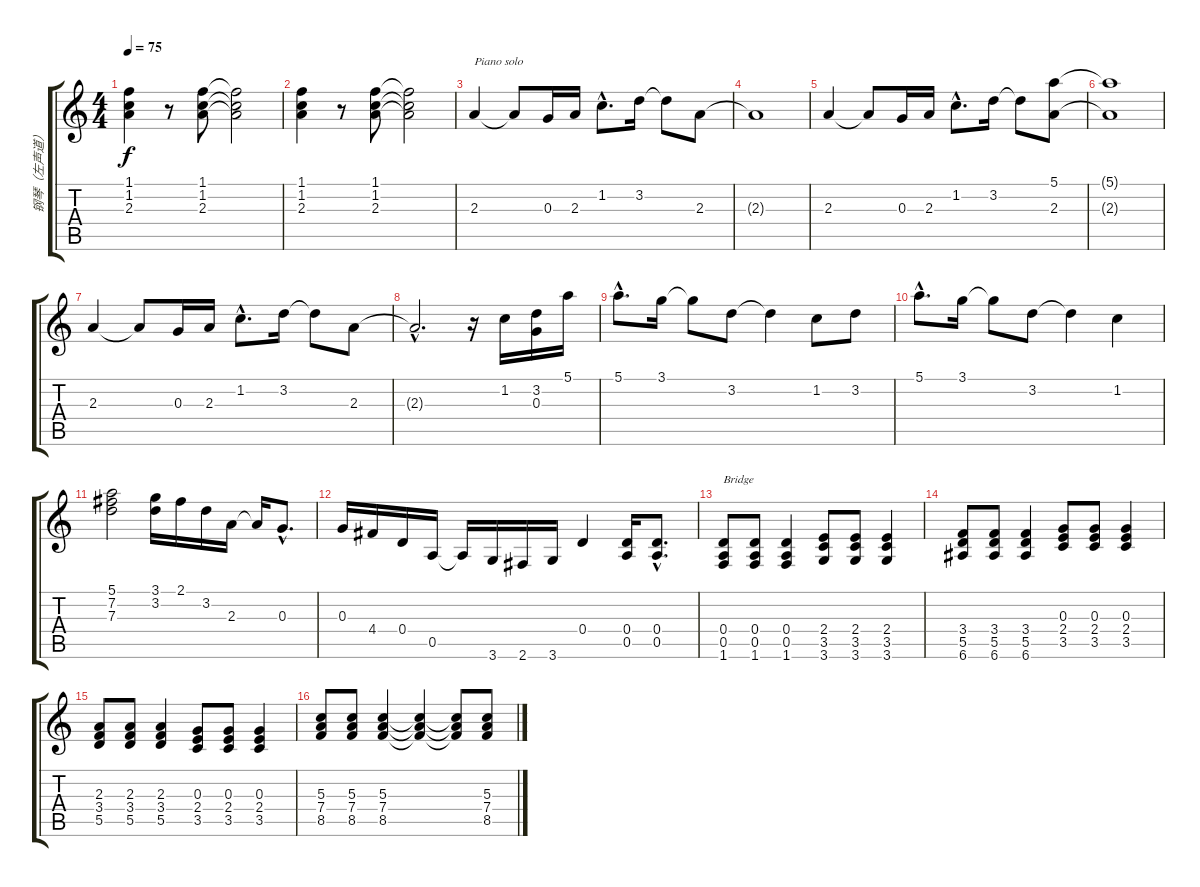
\track ("钢琴（左声道）" "钢琴（左声道）") {instrument acousticgrandpiano}
\staff {score tabs}
\tuning (E5 B4 G4 D4 A3 E3) {hide}
\ts (4 4)
\tempo 75
\clef g2
\ks c
(1.1 1.2 2.3).4{dy f} r.8 (1.1 1.2 2.3).8 (1.1{t} 1.2{t} 2.3{t}).2 |
(1.1 1.2 2.3).4 r.8 (1.1 1.2 2.3).8 (1.1{t} 1.2{t} 2.3{t}).2 |
2.3.4{txt "Piano solo"} 2.3{t}.8 0.3.16 2.3.16 1.2{hac}.8{d} 3.2.16 3.2{t}.8 2.3.8 |
2.3{t}.1 |
2.3.4 2.3{t}.8 0.3.16 2.3.16 1.2{hac}.8{d} 3.2.16 3.2{t}.8 (5.1 2.3).8 |
(5.1{t} 2.3{t}).1 |
2.3.4 2.3{t}.8 0.3.16 2.3.16 1.2{hac}.8{d} 3.2.16 3.2{t}.8 2.3.8 |
2.3{hac t}.2{d} r.16 1.2.16 (3.2 0.3).16 5.1.16 |
5.1{hac}.8{d} 3.1.16 3.1{t}.8 3.2.8 3.2{t}.4 1.2.8 3.2.8 |
5.1{hac}.8{d} 3.1.16 3.1{t}.8 3.2.8 3.2{t}.4 1.2.4 |
(5.1 7.2 7.3).2 (3.1 3.2).16 2.1.16 3.2.16 2.3.16 2.3{t}.16 0.3{hac}.8{d} |
0.3.16 4.4.16 0.4.16 0.5.16 0.5{t}.16 3.6.16 2.6.16 3.6.16 0.4.4 (0.4 0.5).16 (0.4{hac} 0.5{hac}).8{d} |
(0.4 0.5 1.6).8{txt "Bridge"} (0.4 0.5 1.6).8 (0.4 0.5 1.6).4 (2.4 3.5 3.6).8 (2.4 3.5 3.6).8 (2.4 3.5 3.6).4 |
(3.4 5.5 6.6).8 (3.4 5.5 6.6).8 (3.4 5.5 6.6).4 (0.3 2.4 3.5).8 (0.3 2.4 3.5).8 (0.3 2.4 3.5).4 |
(2.3 3.4 5.5).8 (2.3 3.4 5.5).8 (2.3 3.4 5.5).4 (0.3 2.4 3.5).8 (0.3 2.4 3.5).8 (0.3 2.4 3.5).4 |
(5.3 7.4 8.5).8 (5.3 7.4 8.5).8 (5.3 7.4 8.5).4 (5.3{t} 7.4{t} 8.5{t}).4 (5.3{t} 7.4{t} 8.5{t}).8 (5.3 7.4 8.5).8
